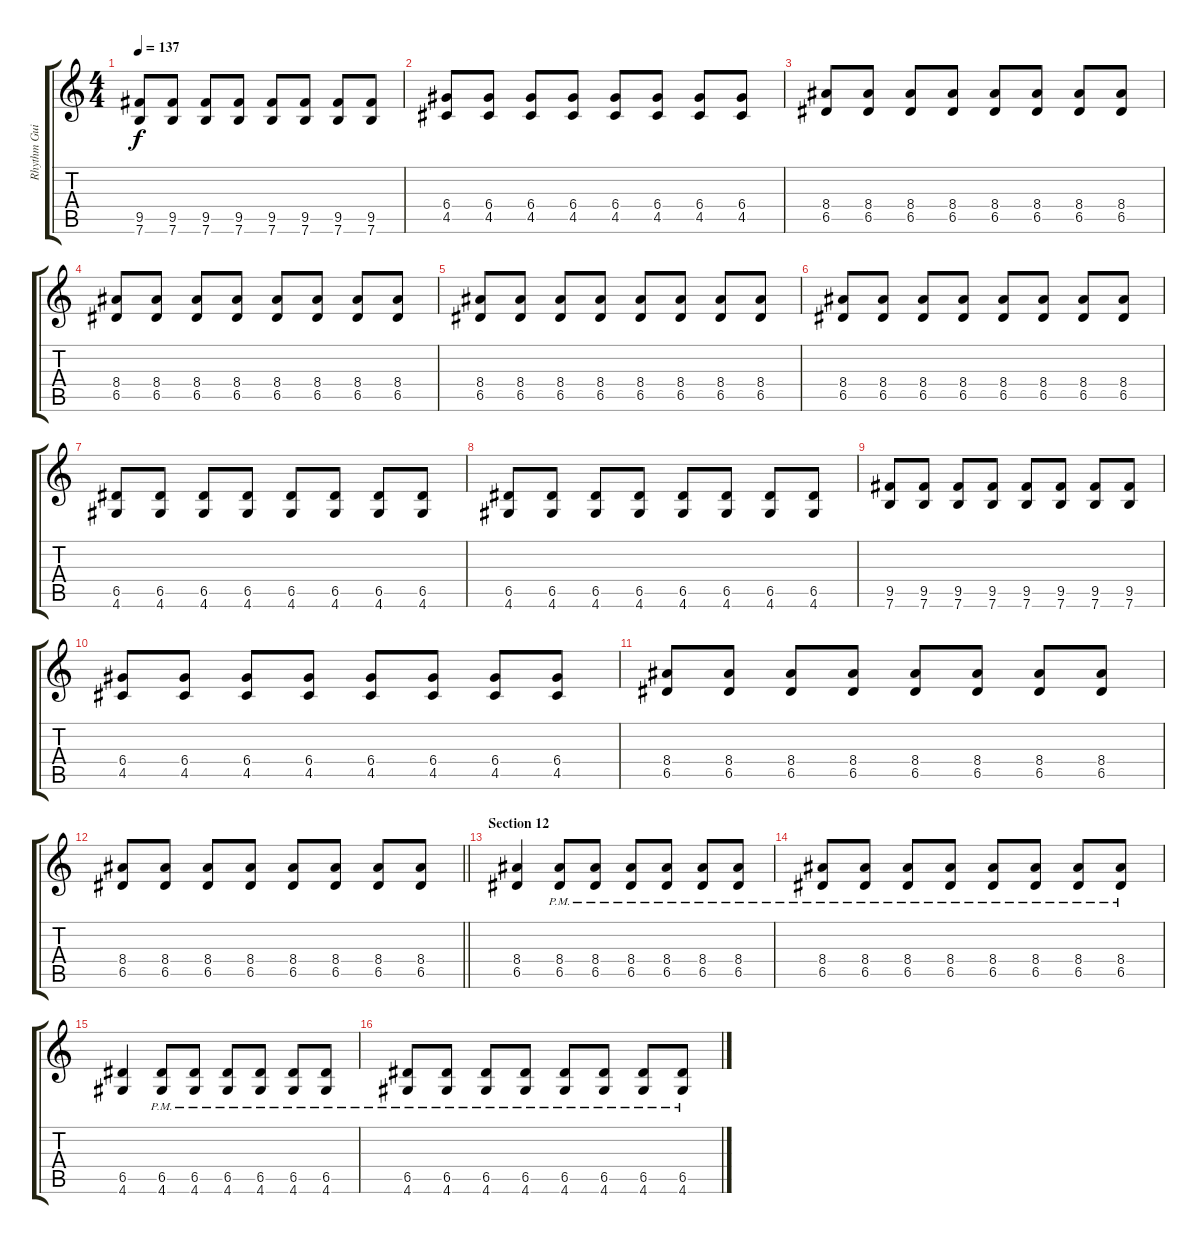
\track ("Rhythm Guitar" "Rhythm Gui") {instrument overdrivenguitar}
\staff {score tabs}
\tuning (E4 B3 G3 D3 A2 E2) {hide}
\ts (4 4)
\tempo 137
\clef g2
\ks c
(9.5 7.6).8{dy f} (9.5 7.6).8 (9.5 7.6).8 (9.5 7.6).8 (9.5 7.6).8 (9.5 7.6).8 (9.5 7.6).8 (9.5 7.6).8 |
(6.4 4.5).8 (6.4 4.5).8 (6.4 4.5).8 (6.4 4.5).8 (6.4 4.5).8 (6.4 4.5).8 (6.4 4.5).8 (6.4 4.5).8 |
(8.4 6.5).8 (8.4 6.5).8 (8.4 6.5).8 (8.4 6.5).8 (8.4 6.5).8 (8.4 6.5).8 (8.4 6.5).8 (8.4 6.5).8 |
(8.4 6.5).8 (8.4 6.5).8 (8.4 6.5).8 (8.4 6.5).8 (8.4 6.5).8 (8.4 6.5).8 (8.4 6.5).8 (8.4 6.5).8 |
(8.4 6.5).8 (8.4 6.5).8 (8.4 6.5).8 (8.4 6.5).8 (8.4 6.5).8 (8.4 6.5).8 (8.4 6.5).8 (8.4 6.5).8 |
(8.4 6.5).8 (8.4 6.5).8 (8.4 6.5).8 (8.4 6.5).8 (8.4 6.5).8 (8.4 6.5).8 (8.4 6.5).8 (8.4 6.5).8 |
(6.5 4.6).8 (6.5 4.6).8 (6.5 4.6).8 (6.5 4.6).8 (6.5 4.6).8 (6.5 4.6).8 (6.5 4.6).8 (6.5 4.6).8 |
(6.5 4.6).8 (6.5 4.6).8 (6.5 4.6).8 (6.5 4.6).8 (6.5 4.6).8 (6.5 4.6).8 (6.5 4.6).8 (6.5 4.6).8 |
(9.5 7.6).8 (9.5 7.6).8 (9.5 7.6).8 (9.5 7.6).8 (9.5 7.6).8 (9.5 7.6).8 (9.5 7.6).8 (9.5 7.6).8 |
(6.4 4.5).8 (6.4 4.5).8 (6.4 4.5).8 (6.4 4.5).8 (6.4 4.5).8 (6.4 4.5).8 (6.4 4.5).8 (6.4 4.5).8 |
(8.4 6.5).8 (8.4 6.5).8 (8.4 6.5).8 (8.4 6.5).8 (8.4 6.5).8 (8.4 6.5).8 (8.4 6.5).8 (8.4 6.5).8 |
\barLineRight lightlight
(8.4 6.5).8 (8.4 6.5).8 (8.4 6.5).8 (8.4 6.5).8 (8.4 6.5).8 (8.4 6.5).8 (8.4 6.5).8 (8.4 6.5).8 |
\section ("" "Section 12")
(8.4 6.5).4{balance 8} (8.4{pm} 6.5{pm}).8 (8.4{pm} 6.5{pm}).8 (8.4{pm} 6.5{pm}).8 (8.4{pm} 6.5{pm}).8 (8.4{pm} 6.5{pm}).8 (8.4{pm} 6.5{pm}).8 |
(8.4{pm} 6.5{pm}).8 (8.4{pm} 6.5{pm}).8 (8.4{pm} 6.5{pm}).8 (8.4{pm} 6.5{pm}).8 (8.4{pm} 6.5{pm}).8 (8.4{pm} 6.5{pm}).8 (8.4{pm} 6.5{pm}).8 (8.4{pm} 6.5{pm}).8 |
(6.5 4.6).4 (6.5{pm} 4.6{pm}).8 (6.5{pm} 4.6{pm}).8 (6.5{pm} 4.6{pm}).8 (6.5{pm} 4.6{pm}).8 (6.5{pm} 4.6{pm}).8 (6.5{pm} 4.6{pm}).8 |
(6.5{pm} 4.6{pm}).8 (6.5{pm} 4.6{pm}).8 (6.5{pm} 4.6{pm}).8 (6.5{pm} 4.6{pm}).8 (6.5{pm} 4.6{pm}).8 (6.5{pm} 4.6{pm}).8 (6.5{pm} 4.6{pm}).8 (6.5{pm} 4.6{pm}).8
